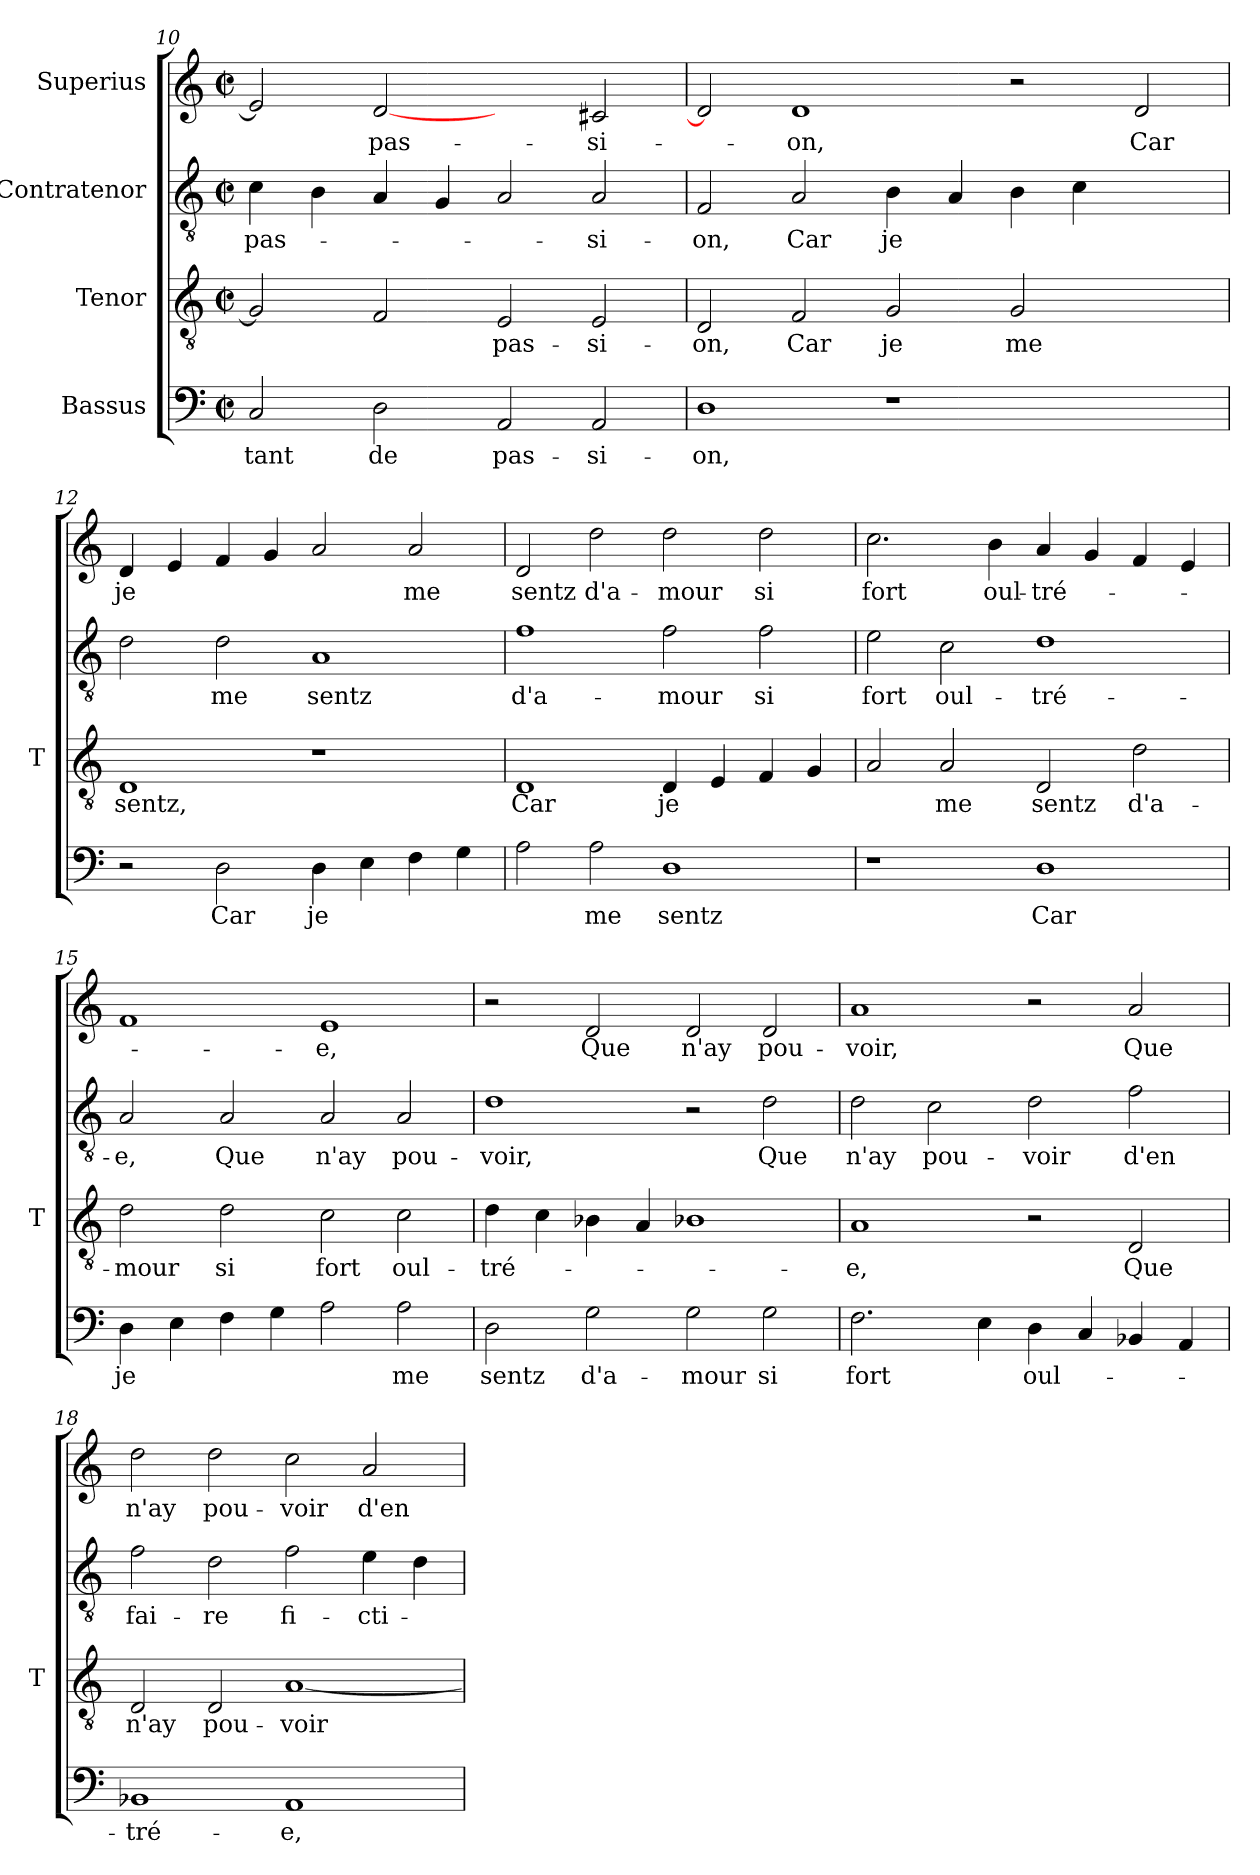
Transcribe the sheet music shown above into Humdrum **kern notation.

**kern	**text	**kern	**text	**kern	**text	**kern	**text
*part4	*part4	*part3	*part3	*part2	*part2	*part1	*part1
*staff4	*staff4	*staff3	*staff3	*staff2	*staff2	*staff1	*staff1
*I"Bassus	*	*I"Tenor	*	*I"Contratenor	*	*I"Superius	*
*	*	*I'T	*	*	*	*	*
*clefF4	*	*clefGv2	*	*clefGv2	*	*clefG2	*
*k[]	*	*k[]	*	*k[]	*	*k[]	*
*C:	*	*C:	*	*C:	*	*C:	*
*M2/2	*	*M2/2	*	*M2/2	*	*M2/2	*
*met(c|)	*	*met(c|)	*	*met(c|)	*	*met(c|)	*
=10	=10	=10	=10	=10	=10	=10	=10
2C	-tant	2G]	.	4c	pas-	2e]	.
.	.	.	.	4B	.	.	.
2D	-de	2F	.	4A	.	[2d	pas-
.	.	.	.	4G	.	.	.
2AA	pas-	2E	pas-	2A	.	2ryy	.
2AA	si-	2E	si-	2A	si-	2c#X	si-
=11	=11	=11	=11	=11	=11	=11	=11
1D	-on,	2D	-on,	2F	-on,	2d]	.
.	.	2F	-Car	2A	-Car	1d	-on,
1r	.	2G	-je	4B	-je	.	.
.	.	.	.	4A	.	.	.
.	.	2G	-me	4B	.	2r	.
.	.	.	.	4c	.	.	.
2ryy	.	2ryy	.	2ryy	.	2d	-Car
=12	=12	=12	=12	=12	=12	=12	=12
2r	.	1D	-sentz,	2d	.	4d	-je
.	.	.	.	.	.	4e	.
2D	-Car	.	.	2d	-me	4f	.
.	.	.	.	.	.	4g	.
4D	-je	1r	.	1A	-sentz	2a	.
4E	.	.	.	.	.	.	.
4F	.	.	.	.	.	2a	-me
4G	.	.	.	.	.	.	.
!!LO:PB:g=z
=13	=13	=13	=13	=13	=13	=13	=13
2A	.	1D	-Car	1f	d'a-	2d	-sentz
2A	-me	.	.	.	.	2dd	d'a-
1D	-sentz	4D	-je	2f	-mour	2dd	-mour
.	.	4E	.	.	.	.	.
.	.	4F	.	2f	-si	2dd	-si
.	.	4G	.	.	.	.	.
=14	=14	=14	=14	=14	=14	=14	=14
1r	.	2A	.	2e	-fort	2.cc	-fort
.	.	2A	-me	2c	oul-	.	.
.	.	.	.	.	.	4b	oul-
1D	-Car	2D	-sentz	1d	tré-	4a	tré-
.	.	.	.	.	.	4g	.
.	.	2d	d'a-	.	.	4f	.
.	.	.	.	.	.	4e	.
=15	=15	=15	=15	=15	=15	=15	=15
4D	-je	2d	-mour	2A	-e,	1f	.
4E	.	.	.	.	.	.	.
4F	.	2d	-si	2A	-Que	.	.
4G	.	.	.	.	.	.	.
2A	.	2c	-fort	2A	-n'ay	1e	-e,
2A	-me	2c	oul-	2A	pou-	.	.
=16	=16	=16	=16	=16	=16	=16	=16
2D	-sentz	4d	tré-	1d	-voir,	2r	.
.	.	4c	.	.	.	.	.
2G	d'a-	4B-X	.	.	.	2d	-Que
.	.	4A	.	.	.	.	.
2G	-mour	1B-X	.	2r	.	2d	-n'ay
2G	-si	.	.	2d	-Que	2d	pou-
!!LO:LB:g=z
=17	=17	=17	=17	=17	=17	=17	=17
2.F	-fort	1A	-e,	2d	-n'ay	1a	-voir,
.	.	.	.	2c	pou-	.	.
4E	.	.	.	.	.	.	.
4D	oul-	2r	.	2d	-voir	2r	.
4C	.	.	.	.	.	.	.
4BB-X	.	2D	-Que	2f	-d'en	2a	-Que
4AA	.	.	.	.	.	.	.
=18	=18	=18	=18	=18	=18	=18	=18
1BB-X	tré-	2D	-n'ay	2f	fai-	2dd	-n'ay
.	.	2D	pou-	2d	-re	2dd	pou-
1AA	-e,	[1A	-voir	2f	fi-	2cc	-voir
.	.	.	.	4e	cti-	2a	-d'en
.	.	.	.	4d	.	.	.
=	=	=	=	=	=	=	=
*-	*-	*-	*-	*-	*-	*-	*-
